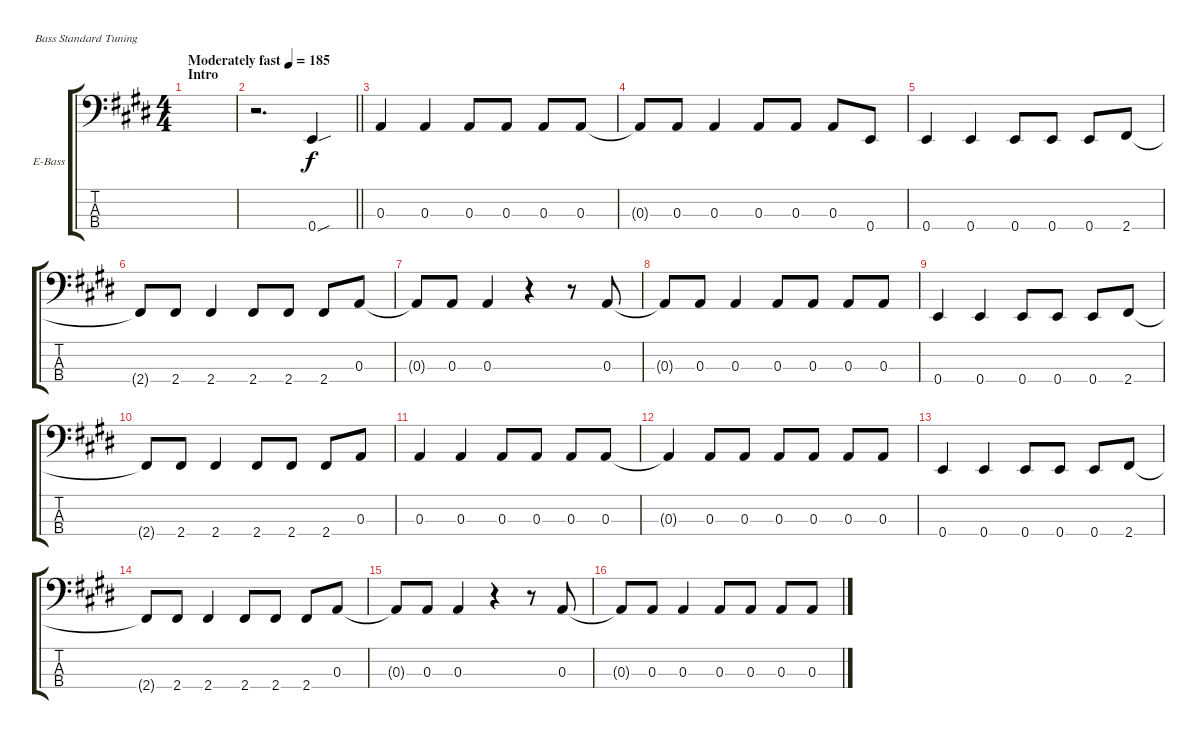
\defaultSystemsLayout 4
\bracketExtendMode groupsimilarinstruments
\firstSystemTrackNameOrientation horizontal
\otherSystemsTrackNameOrientation horizontal
\track ("Bass" "E-Bass") {instrument electricbassfinger}
\staff {score tabs}
\tuning (G2 D2 A1 E1)
\ts (4 4)
\section ("" "Intro")
\tempo (185 "Moderately fast")
\clef f4
\ks e
|
\barLineRight lightlight
r.2{d} 0.4{sou}.4 |
0.3.4 0.3.4 0.3.8 0.3.8 0.3.8 0.3.8 |
0.3{t}.8 0.3.8 0.3.4 0.3.8 0.3.8 0.3.8 0.4.8 |
0.4.4 0.4.4 0.4.8 0.4.8 0.4.8 2.4.8 |
2.4{t}.8 2.4.8 2.4.4 2.4.8 2.4.8 2.4.8 0.3.8 |
0.3{t}.8 0.3.8 0.3.4 r.4 r.8 0.3.8 |
0.3{t}.8 0.3.8 0.3.4 0.3.8 0.3.8 0.3.8 0.3.8 |
0.4.4 0.4.4 0.4.8 0.4.8 0.4.8 2.4.8 |
2.4{t}.8 2.4.8 2.4.4 2.4.8 2.4.8 2.4.8 0.3.8 |
0.3.4 0.3.4 0.3.8 0.3.8 0.3.8 0.3.8 |
0.3{t}.4 0.3.8 0.3.8 0.3.8 0.3.8 0.3.8 0.3.8 |
0.4.4 0.4.4 0.4.8 0.4.8 0.4.8 2.4.8 |
2.4{t}.8 2.4.8 2.4.4 2.4.8 2.4.8 2.4.8 0.3.8 |
0.3{t}.8 0.3.8 0.3.4 r.4 r.8 0.3.8 |
0.3{t}.8 0.3.8 0.3.4 0.3.8 0.3.8 0.3.8 0.3.8
